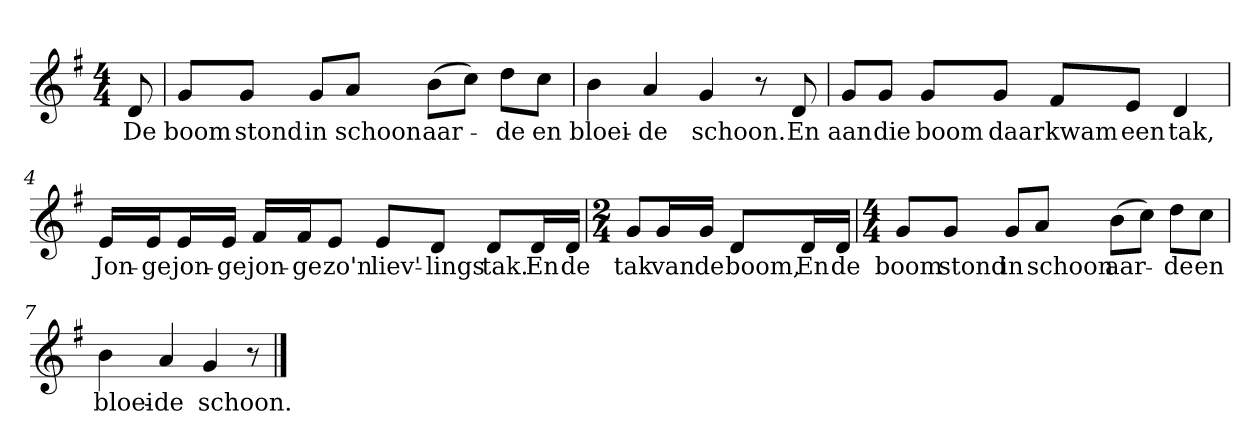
**kern	**text
*part1	*part1
*staff1	*staff1
*clefG2	*
*k[f#]	*
*G:	*
*M4/4	*
*MM120	*
=	=
8d	De
=1	=1
8g/L	boom
8g/J	stond
8g/L	in
8a/J	schoon
(8b\L	aar-
8cc\J)	.
8dd\L	-de
8cc\J	en
=2	=2
4b	bloei-
4a	-de
4g	schoon.
8r	.
8d	En
=3	=3
8g/L	aan
8g/J	die
8g/L	boom
8g/J	daar
8f#/L	kwam
8e/J	een
4d	tak,
=4	=4
16e/LL	Jon-
16e/J	-ge
16e/L	jon-
16e/JJ	-ge
16f#/LL	jon-
16f#/J	-ge
8e/J	zo'n
8e/L	liev'-
8d/J	-lings
8d/L	tak.
16d/L	En
16d/JJ	de
=5	=5
*M2/4	*
8g/L	tak
16g/L	van
16g/JJ	de
8d/L	boom,
16d/L	En
16d/JJ	de
=6	=6
*M4/4	*
8g/L	boom
8g/J	stond
8g/L	in
8a/J	schoon
(8b\L	aar-
8cc\J)	.
8dd\L	-de
8cc\J	en
=7	=7
4b	bloei-
4a	-de
4g	schoon.
8r	.
==	==
*-	*-
